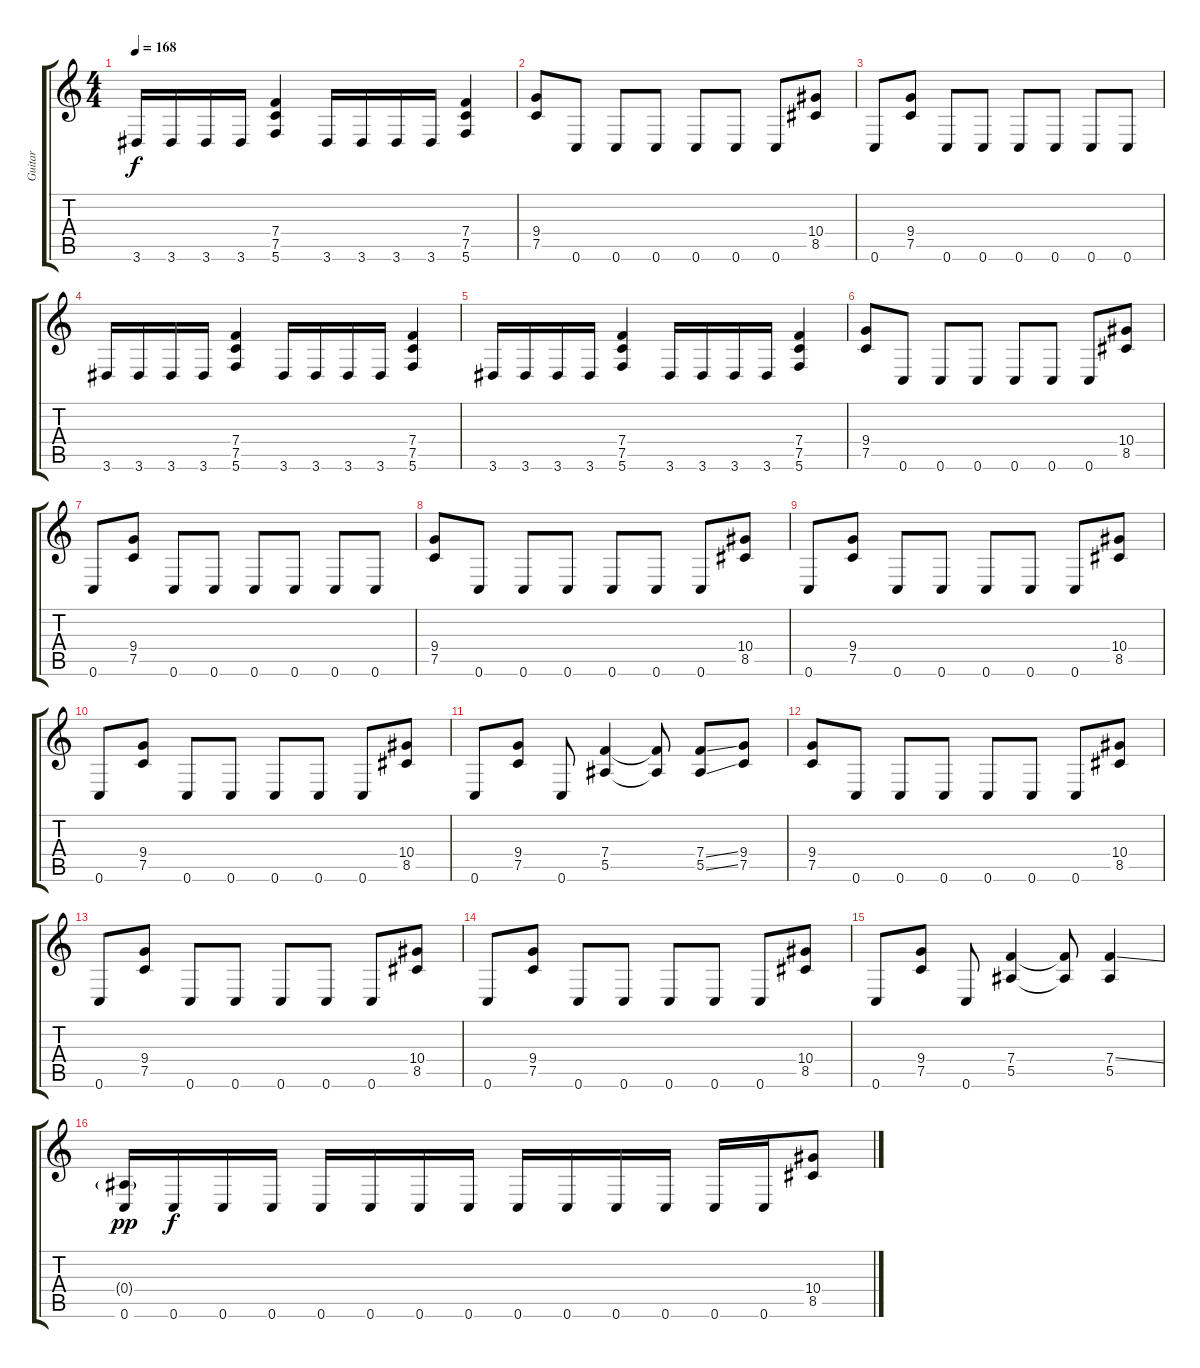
\track ("Guitar" "Guitar") {instrument overdrivenguitar}
\staff {score tabs}
\tuning (C4 G3 Eb3 Bb2 F2 C2) {hide}
\ts (4 4)
\tempo 168
\clef g2
\ks c
3.6.16{dy f} 3.6.16 3.6.16 3.6.16 (7.4 7.5 5.6).4 3.6.16 3.6.16 3.6.16 3.6.16 (7.4 7.5 5.6).4 |
(9.4 7.5).8 0.6.8 0.6.8 0.6.8 0.6.8 0.6.8 0.6.8 (10.4 8.5).8 |
0.6.8 (9.4 7.5).8 0.6.8 0.6.8 0.6.8 0.6.8 0.6.8 0.6.8 |
3.6.16 3.6.16 3.6.16 3.6.16 (7.4 7.5 5.6).4 3.6.16 3.6.16 3.6.16 3.6.16 (7.4 7.5 5.6).4 |
3.6.16 3.6.16 3.6.16 3.6.16 (7.4 7.5 5.6).4 3.6.16 3.6.16 3.6.16 3.6.16 (7.4 7.5 5.6).4 |
(9.4 7.5).8 0.6.8 0.6.8 0.6.8 0.6.8 0.6.8 0.6.8 (10.4 8.5).8 |
0.6.8 (9.4 7.5).8 0.6.8 0.6.8 0.6.8 0.6.8 0.6.8 0.6.8 |
(9.4 7.5).8 0.6.8 0.6.8 0.6.8 0.6.8 0.6.8 0.6.8 (10.4 8.5).8 |
0.6.8 (9.4 7.5).8 0.6.8 0.6.8 0.6.8 0.6.8 0.6.8 (10.4 8.5).8 |
0.6.8 (9.4 7.5).8 0.6.8 0.6.8 0.6.8 0.6.8 0.6.8 (10.4 8.5).8 |
0.6.8 (9.4 7.5).8 0.6.8 (7.4 5.5).4 (7.4{t} 5.5{t}).8 (7.4{ss} 5.5{ss}).8 (9.4 7.5).8 |
(9.4 7.5).8 0.6.8 0.6.8 0.6.8 0.6.8 0.6.8 0.6.8 (10.4 8.5).8 |
0.6.8 (9.4 7.5).8 0.6.8 0.6.8 0.6.8 0.6.8 0.6.8 (10.4 8.5).8 |
0.6.8 (9.4 7.5).8 0.6.8 0.6.8 0.6.8 0.6.8 0.6.8 (10.4 8.5).8 |
0.6.8 (9.4 7.5).8 0.6.8 (7.4 5.5).4 (7.4{t} 5.5{t}).8 (7.4{ss} 5.5).4 |
(0.4{g} 0.6).16{dy pp} 0.6.16{dy f} 0.6.16 0.6.16 0.6.16 0.6.16 0.6.16 0.6.16 0.6.16 0.6.16 0.6.16 0.6.16 0.6.16 0.6.16 (10.4 8.5).8
